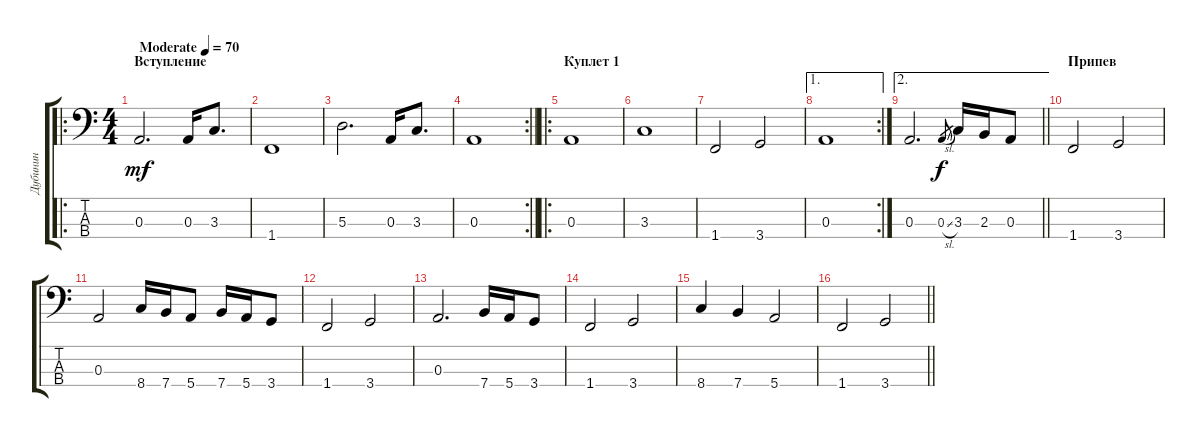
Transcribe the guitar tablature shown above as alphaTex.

\track ("Дубинин" "Дубинин") {instrument electricbassfinger}
\staff {score tabs}
\tuning (G2 D2 A1 E1) {hide}
\ro
\ts (4 4)
\section ("" "Вступление")
\tempo (70 "Moderate")
\clef f4
\ks c
0.3.2{d dy mf instrument electricbassfinger} 0.3.16 3.3.8{d} |
1.4.1 |
5.3.2{d} 0.3.16 3.3.8{d} |
\rc 2
\barLineRight lightlight
0.3.1 |
\ro
\section ("" "Куплет 1")
0.3.1 |
3.3.1 |
1.4.2 3.4.2 |
\ae 1
\rc 2
0.3.1 |
\ae 2
\barLineRight lightlight
0.3.2{d} 0.3{sl}.8{gr dy f} 3.3.16 2.3.16 0.3.8 |
\section ("" "Припев")
1.4.2 3.4.2 |
0.3.2 8.4.16 7.4.16 5.4.8 7.4.16 5.4.16 3.4.8 |
1.4.2 3.4.2 |
0.3.2{d} 7.4.16 5.4.16 3.4.8 |
1.4.2 3.4.2 |
8.4.4 7.4.4 5.4.2 |
\barLineRight lightlight
1.4.2 3.4.2
